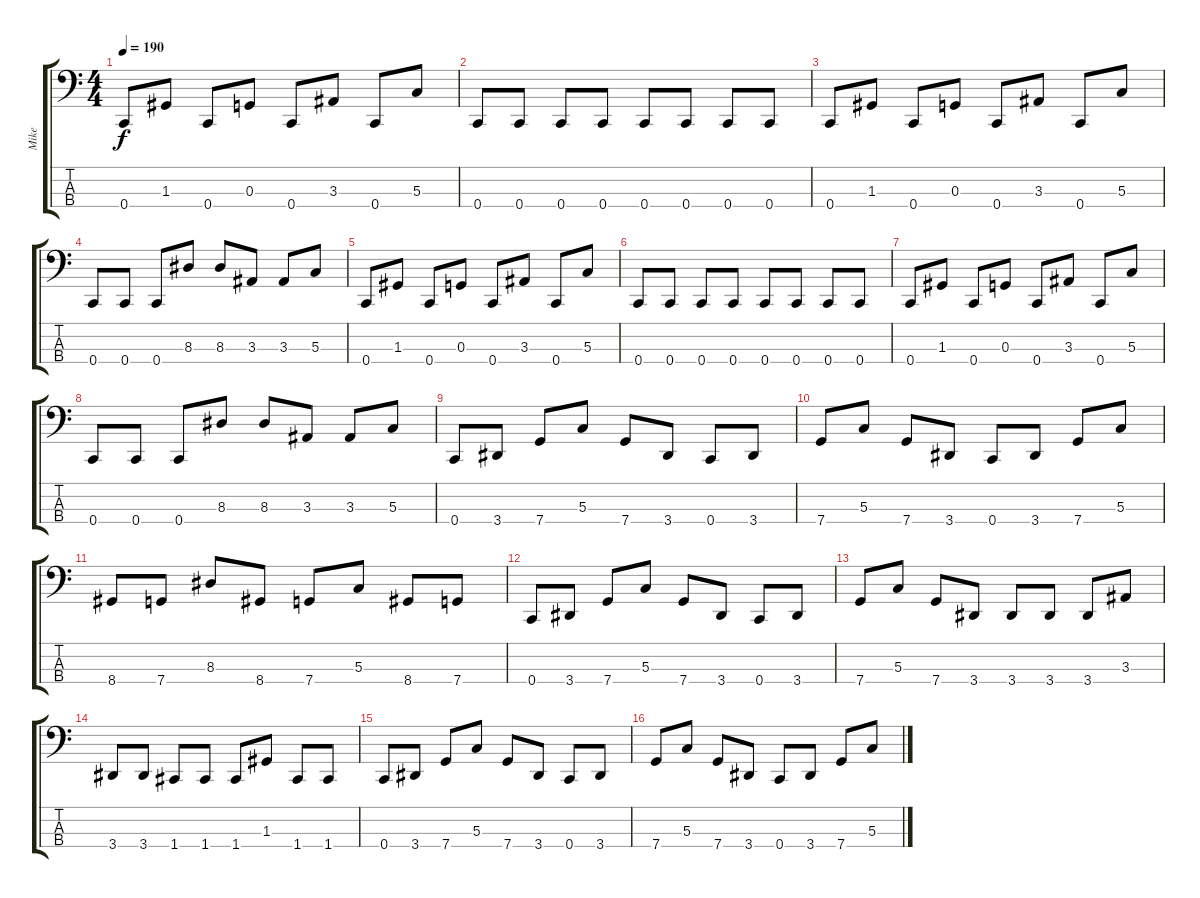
\track ("Mike" "Mike") {instrument electricbassfinger}
\staff {score tabs}
\tuning (F2 C2 G1 C1) {hide}
\ts (4 4)
\tempo 190
\clef f4
\ks c
0.4.8{dy f} 1.3.8 0.4.8 0.3.8 0.4.8 3.3.8 0.4.8 5.3.8 |
0.4.8 0.4.8 0.4.8 0.4.8 0.4.8 0.4.8 0.4.8 0.4.8 |
0.4.8 1.3.8 0.4.8 0.3.8 0.4.8 3.3.8 0.4.8 5.3.8 |
0.4.8 0.4.8 0.4.8 8.3.8 8.3.8 3.3.8 3.3.8 5.3.8 |
0.4.8 1.3.8 0.4.8 0.3.8 0.4.8 3.3.8 0.4.8 5.3.8 |
0.4.8 0.4.8 0.4.8 0.4.8 0.4.8 0.4.8 0.4.8 0.4.8 |
0.4.8 1.3.8 0.4.8 0.3.8 0.4.8 3.3.8 0.4.8 5.3.8 |
0.4.8 0.4.8 0.4.8 8.3.8 8.3.8 3.3.8 3.3.8 5.3.8 |
0.4.8 3.4.8 7.4.8 5.3.8 7.4.8 3.4.8 0.4.8 3.4.8 |
7.4.8 5.3.8 7.4.8 3.4.8 0.4.8 3.4.8 7.4.8 5.3.8 |
8.4.8 7.4.8 8.3.8 8.4.8 7.4.8 5.3.8 8.4.8 7.4.8 |
0.4.8 3.4.8 7.4.8 5.3.8 7.4.8 3.4.8 0.4.8 3.4.8 |
7.4.8 5.3.8 7.4.8 3.4.8 3.4.8 3.4.8 3.4.8 3.3.8 |
3.4.8 3.4.8 1.4.8 1.4.8 1.4.8 1.3.8 1.4.8 1.4.8 |
0.4.8 3.4.8 7.4.8 5.3.8 7.4.8 3.4.8 0.4.8 3.4.8 |
7.4.8 5.3.8 7.4.8 3.4.8 0.4.8 3.4.8 7.4.8 5.3.8
